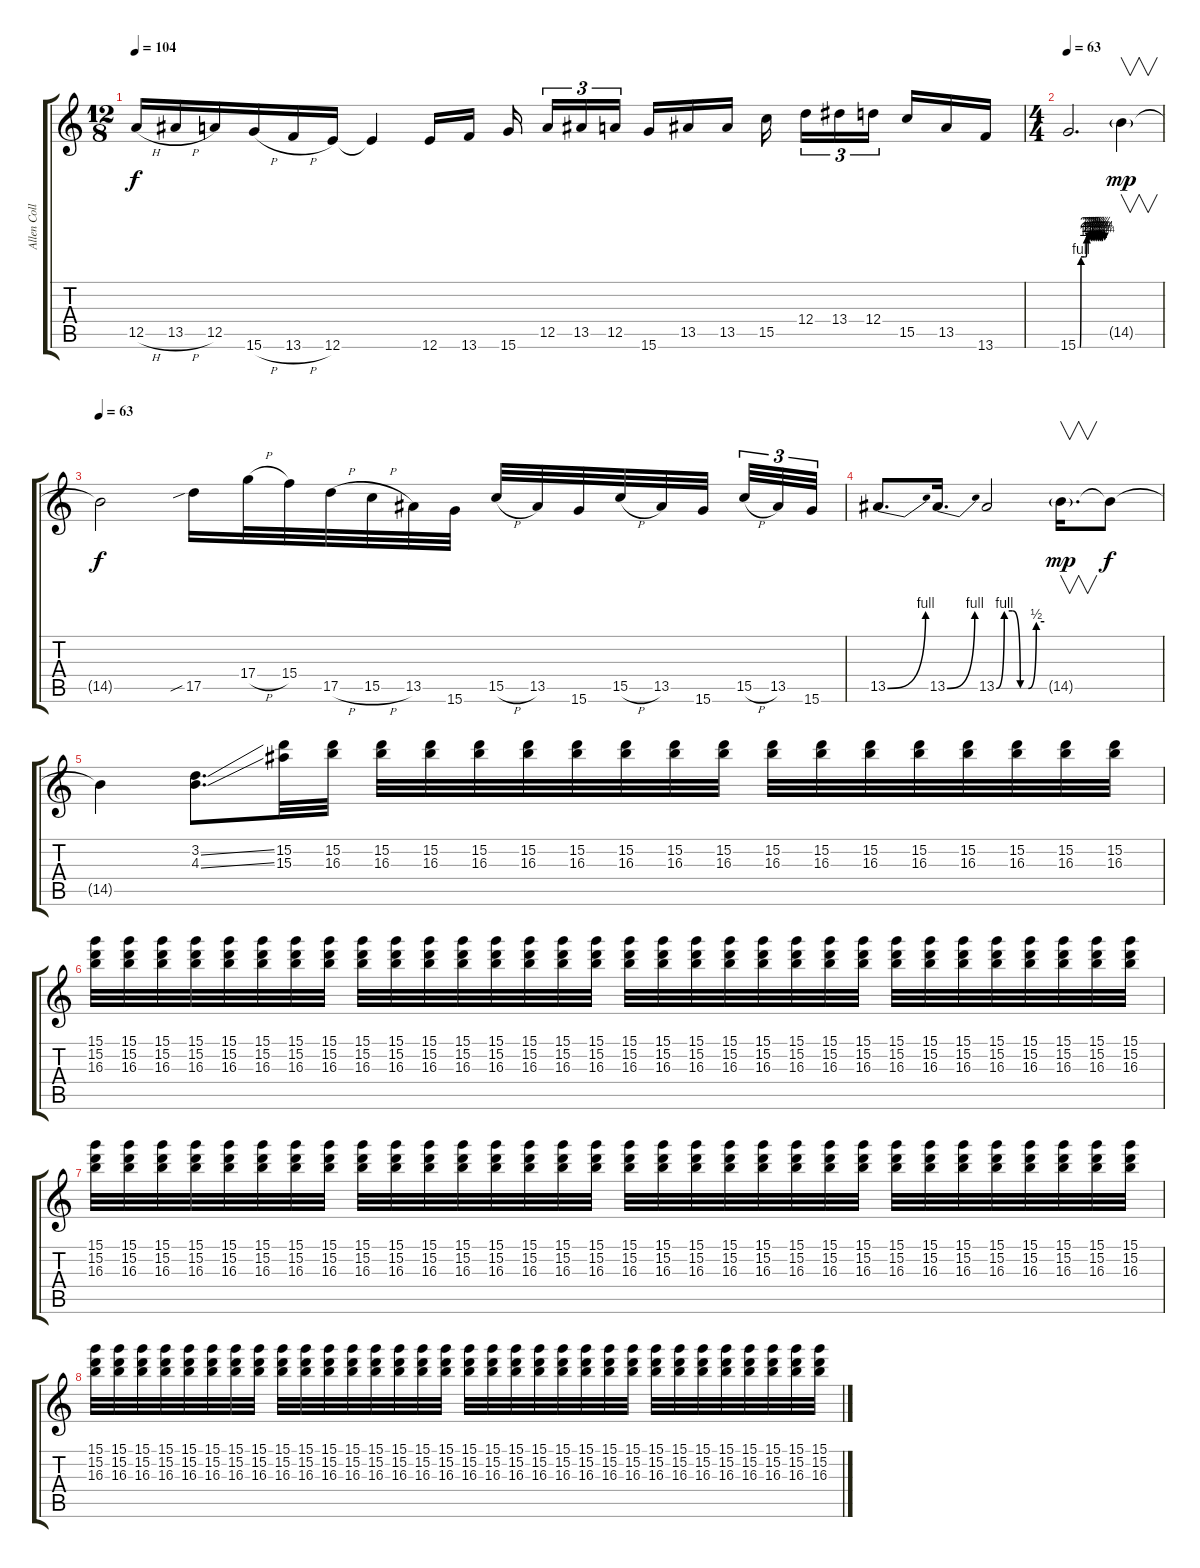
\track ("Allen Collins (solo guitar)" "Allen Coll") {instrument distortionguitar}
\staff {score tabs}
\tuning (E4 B3 G3 D3 A2 E2) {hide}
\ts (12 8)
\tempo 104
\clef g2
\ks c
12.5{h}.16{dy f} 13.5{h}.16 12.5.16 15.6{h}.16 13.6{h}.16 12.6.16 12.6{t}.4 12.6.16 13.6.16 15.6.16{beam splitsecondary} 12.5.16{tu (3 2)} 13.5.16{tu (3 2)} 12.5.16{tu (3 2) beam splitsecondary} 15.6.16 13.5.16 13.5.16 15.5.16{beam splitsecondary} 12.4.16{tu (3 2)} 13.4.16{tu (3 2)} 12.4.16{tu (3 2) beam splitsecondary} 15.5.16 13.5.16 13.6.16 |
\ts (4 4)
\tempo 63
15.6{be (custom 0 0 5 0 7 4 15 4 18 4 20 8 24 7 26 9 29 7 31 9 33 7 35 9 37 7 39 9 41 7 43 9 45 7 47 9 49 7 51 9 53 7 56 9 60 7)}.2{d} 14.5{g}.4{v dy mp} |
\tempo 63
14.5{t}.2{dy f} 17.5{sib}.16 17.4{h}.32 15.4.32 17.5{h}.32 15.5{h}.32 13.5.32 15.6.32 15.5{h}.32 13.5.32 15.6.32 15.5{h}.32 13.5.32 15.6.32{beam splitsecondary} 15.5{h}.32{tu (3 2)} 13.5.32{tu (3 2)} 15.6.32{tu (3 2)} |
13.5{be (bend 0 0 60 4)}.8{d} 13.5{be (bend 0 0 60 4)}.16{d} 13.5{be (custom 0 0 10 4 20 4 30 0 40 0 50 2 60 2)}.2 14.5{g}.16{v d dy mp} 14.5{t}.8{dy f} |
14.5{t}.4 (3.2{ss} 4.3{ss}).8{d} (15.2 15.3).32 (15.2 16.3).32 (15.2 16.3).32 (15.2 16.3).32 (15.2 16.3).32 (15.2 16.3).32 (15.2 16.3).32 (15.2 16.3).32 (15.2 16.3).32 (15.2 16.3).32 (15.2 16.3).32 (15.2 16.3).32 (15.2 16.3).32 (15.2 16.3).32 (15.2 16.3).32 (15.2 16.3).32 (15.2 16.3).32 (15.2 16.3).32 |
(15.1 15.2 16.3).32 (15.1 15.2 16.3).32 (15.1 15.2 16.3).32 (15.1 15.2 16.3).32 (15.1 15.2 16.3).32 (15.1 15.2 16.3).32 (15.1 15.2 16.3).32 (15.1 15.2 16.3).32 (15.1 15.2 16.3).32 (15.1 15.2 16.3).32 (15.1 15.2 16.3).32 (15.1 15.2 16.3).32 (15.1 15.2 16.3).32 (15.1 15.2 16.3).32 (15.1 15.2 16.3).32 (15.1 15.2 16.3).32 (15.1 15.2 16.3).32 (15.1 15.2 16.3).32 (15.1 15.2 16.3).32 (15.1 15.2 16.3).32 (15.1 15.2 16.3).32 (15.1 15.2 16.3).32 (15.1 15.2 16.3).32 (15.1 15.2 16.3).32 (15.1 15.2 16.3).32 (15.1 15.2 16.3).32 (15.1 15.2 16.3).32 (15.1 15.2 16.3).32 (15.1 15.2 16.3).32 (15.1 15.2 16.3).32 (15.1 15.2 16.3).32 (15.1 15.2 16.3).32 |
(15.1 15.2 16.3).32 (15.1 15.2 16.3).32 (15.1 15.2 16.3).32 (15.1 15.2 16.3).32 (15.1 15.2 16.3).32 (15.1 15.2 16.3).32 (15.1 15.2 16.3).32 (15.1 15.2 16.3).32 (15.1 15.2 16.3).32 (15.1 15.2 16.3).32 (15.1 15.2 16.3).32 (15.1 15.2 16.3).32 (15.1 15.2 16.3).32 (15.1 15.2 16.3).32 (15.1 15.2 16.3).32 (15.1 15.2 16.3).32 (15.1 15.2 16.3).32 (15.1 15.2 16.3).32 (15.1 15.2 16.3).32 (15.1 15.2 16.3).32 (15.1 15.2 16.3).32 (15.1 15.2 16.3).32 (15.1 15.2 16.3).32 (15.1 15.2 16.3).32 (15.1 15.2 16.3).32 (15.1 15.2 16.3).32 (15.1 15.2 16.3).32 (15.1 15.2 16.3).32 (15.1 15.2 16.3).32 (15.1 15.2 16.3).32 (15.1 15.2 16.3).32 (15.1 15.2 16.3).32 |
(15.1 15.2 16.3).32 (15.1 15.2 16.3).32 (15.1 15.2 16.3).32 (15.1 15.2 16.3).32 (15.1 15.2 16.3).32 (15.1 15.2 16.3).32 (15.1 15.2 16.3).32 (15.1 15.2 16.3).32 (15.1 15.2 16.3).32 (15.1 15.2 16.3).32 (15.1 15.2 16.3).32 (15.1 15.2 16.3).32 (15.1 15.2 16.3).32 (15.1 15.2 16.3).32 (15.1 15.2 16.3).32 (15.1 15.2 16.3).32 (15.1 15.2 16.3).32 (15.1 15.2 16.3).32 (15.1 15.2 16.3).32 (15.1 15.2 16.3).32 (15.1 15.2 16.3).32 (15.1 15.2 16.3).32 (15.1 15.2 16.3).32 (15.1 15.2 16.3).32 (15.1 15.2 16.3).32 (15.1 15.2 16.3).32 (15.1 15.2 16.3).32 (15.1 15.2 16.3).32 (15.1 15.2 16.3).32 (15.1 15.2 16.3).32 (15.1 15.2 16.3).32 (15.1 15.2 16.3).32
